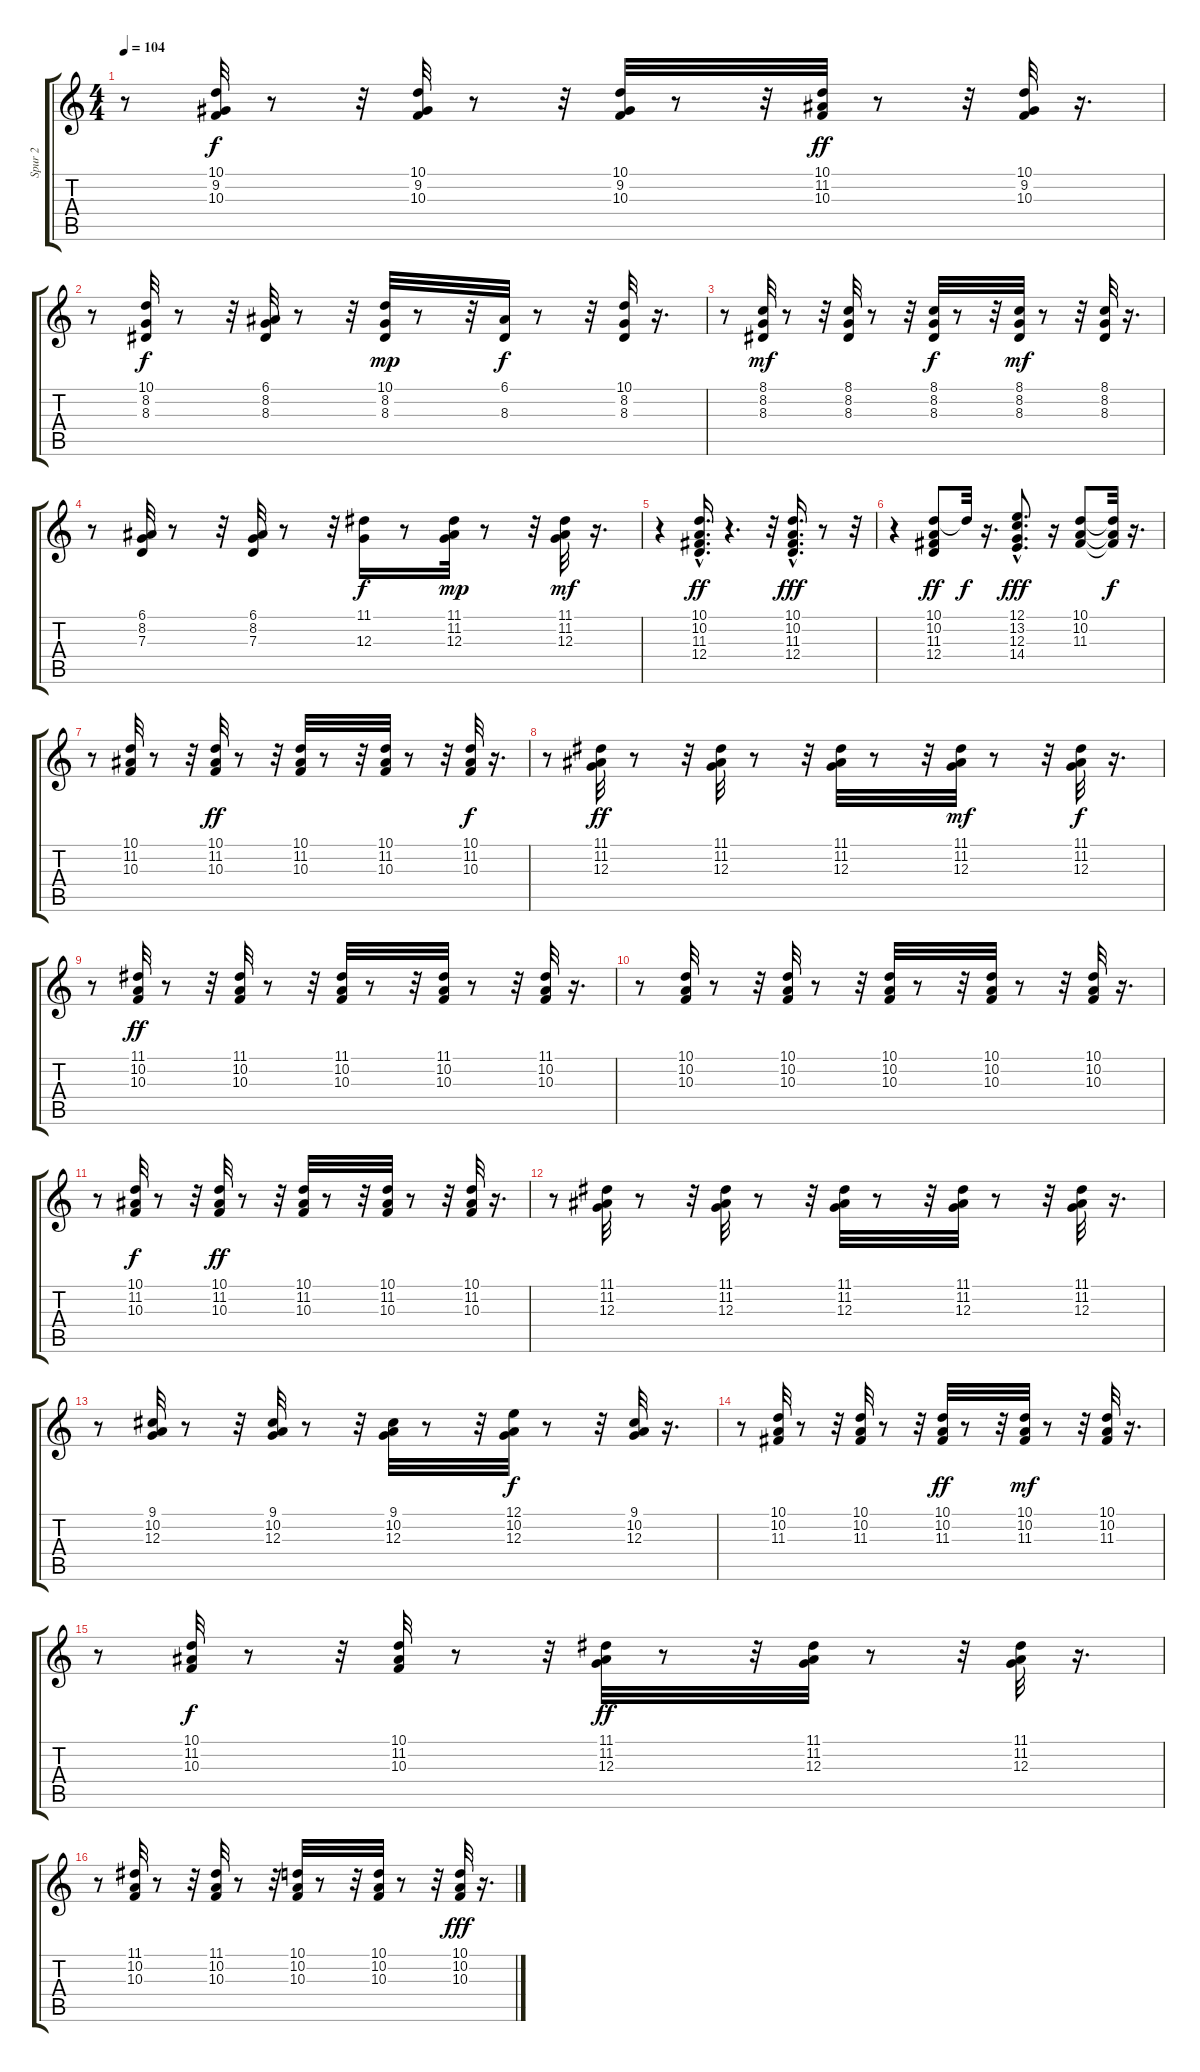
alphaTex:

\track ("Spur 2" "Spur 2") {instrument acousticgrandpiano}
\staff {score tabs}
\tuning (E4 B3 G3 D3 A2 E2) {hide}
\ts (4 4)
\tempo 104
\clef g2
\ks c
r.8{dy ff} (10.1 9.2 10.3).32{dy f} r.8 r.32 (10.1 9.2 10.3).32 r.8 r.32 (10.1 9.2 10.3).32 r.8 r.32 (10.1 11.2 10.3).32{dy ff} r.8 r.32 (10.1 9.2 10.3).32 r.16{d} |
r.8 (10.1 8.2 8.3).32{dy f} r.8 r.32 (6.1 8.2 8.3).32 r.8 r.32 (10.1 8.2 8.3).32{dy mp} r.8 r.32 (6.1 8.3).32{dy f} r.8 r.32 (10.1 8.2 8.3).32 r.16{d} |
r.8 (8.1 8.2 8.3).32{dy mf} r.8 r.32 (8.1 8.2 8.3).32 r.8 r.32 (8.1 8.2 8.3).32{dy f} r.8 r.32 (8.1 8.2 8.3).32{dy mf} r.8 r.32 (8.1 8.2 8.3).32 r.16{d} |
r.8 (6.1 8.2 7.3).32 r.8 r.32 (6.1 8.2 7.3).32 r.8 r.32 (11.1 12.3).16{dy f} r.8 (11.1 11.2 12.3).32{dy mp} r.8 r.32 (11.1 11.2 12.3).32{dy mf} r.16{d} |
r.4 (10.1{hac} 10.2{hac} 11.3{hac} 12.4{hac}).16{d dy ff} r.4{d} r.32 (10.1{hac} 10.2{hac} 11.3{hac} 12.4{hac}).16{d dy fff} r.8 r.32 |
r.4 (10.1 10.2 11.3 12.4).8{dy ff} 10.1{t}.32{dy f} r.16{d} (12.1 13.2{hac} 12.3 14.4{hac}).8{d dy fff} r.16 (10.1 10.2 11.3).8 (10.1{t} 10.2{t} 11.3{t}).32{dy f} r.16{d} |
r.8 (10.1 11.2 10.3).32 r.8 r.32 (10.1 11.2 10.3).32{dy ff} r.8 r.32 (10.1 11.2 10.3).32 r.8 r.32 (10.1 11.2 10.3).32 r.8 r.32 (10.1 11.2 10.3).32{dy f} r.16{d} |
r.8 (11.1 11.2 12.3).32{dy ff} r.8 r.32 (11.1 11.2 12.3).32 r.8 r.32 (11.1 11.2 12.3).32 r.8 r.32 (11.1 11.2 12.3).32{dy mf} r.8 r.32 (11.1 11.2 12.3).32{dy f} r.16{d} |
r.8 (11.1 10.2 10.3).32{dy ff} r.8 r.32 (11.1 10.2 10.3).32 r.8 r.32 (11.1 10.2 10.3).32 r.8 r.32 (11.1 10.2 10.3).32 r.8 r.32 (11.1 10.2 10.3).32 r.16{d} |
r.8 (10.1 10.2 10.3).32 r.8 r.32 (10.1 10.2 10.3).32 r.8 r.32 (10.1 10.2 10.3).32 r.8 r.32 (10.1 10.2 10.3).32 r.8 r.32 (10.1 10.2 10.3).32 r.16{d} |
r.8 (10.1 11.2 10.3).32{dy f} r.8 r.32 (10.1 11.2 10.3).32{dy ff} r.8 r.32 (10.1 11.2 10.3).32 r.8 r.32 (10.1 11.2 10.3).32 r.8 r.32 (10.1 11.2 10.3).32 r.16{d} |
r.8 (11.1 11.2 12.3).32 r.8 r.32 (11.1 11.2 12.3).32 r.8 r.32 (11.1 11.2 12.3).32 r.8 r.32 (11.1 11.2 12.3).32 r.8 r.32 (11.1 11.2 12.3).32 r.16{d} |
r.8 (9.1 10.2 12.3).32 r.8 r.32 (9.1 10.2 12.3).32 r.8 r.32 (9.1 10.2 12.3).32 r.8 r.32 (12.1 10.2 12.3).32{dy f} r.8 r.32 (9.1 10.2 12.3).32 r.16{d} |
r.8 (10.1 10.2 11.3).32 r.8 r.32 (10.1 10.2 11.3).32 r.8 r.32 (10.1 10.2 11.3).32{dy ff} r.8 r.32 (10.1 10.2 11.3).32{dy mf} r.8 r.32 (10.1 10.2 11.3).32 r.16{d} |
r.8 (10.1 11.2 10.3).32{dy f} r.8 r.32 (10.1 11.2 10.3).32 r.8 r.32 (11.1 11.2 12.3).32{dy ff} r.8 r.32 (11.1 11.2 12.3).32 r.8 r.32 (11.1 11.2 12.3).32 r.16{d} |
r.8 (11.1 10.2 10.3).32 r.8 r.32 (11.1 10.2 10.3).32 r.8 r.32 (10.1 10.2 10.3).32 r.8 r.32 (10.1 10.2 10.3).32 r.8 r.32 (10.1 10.2 10.3).32{dy fff} r.16{d}
